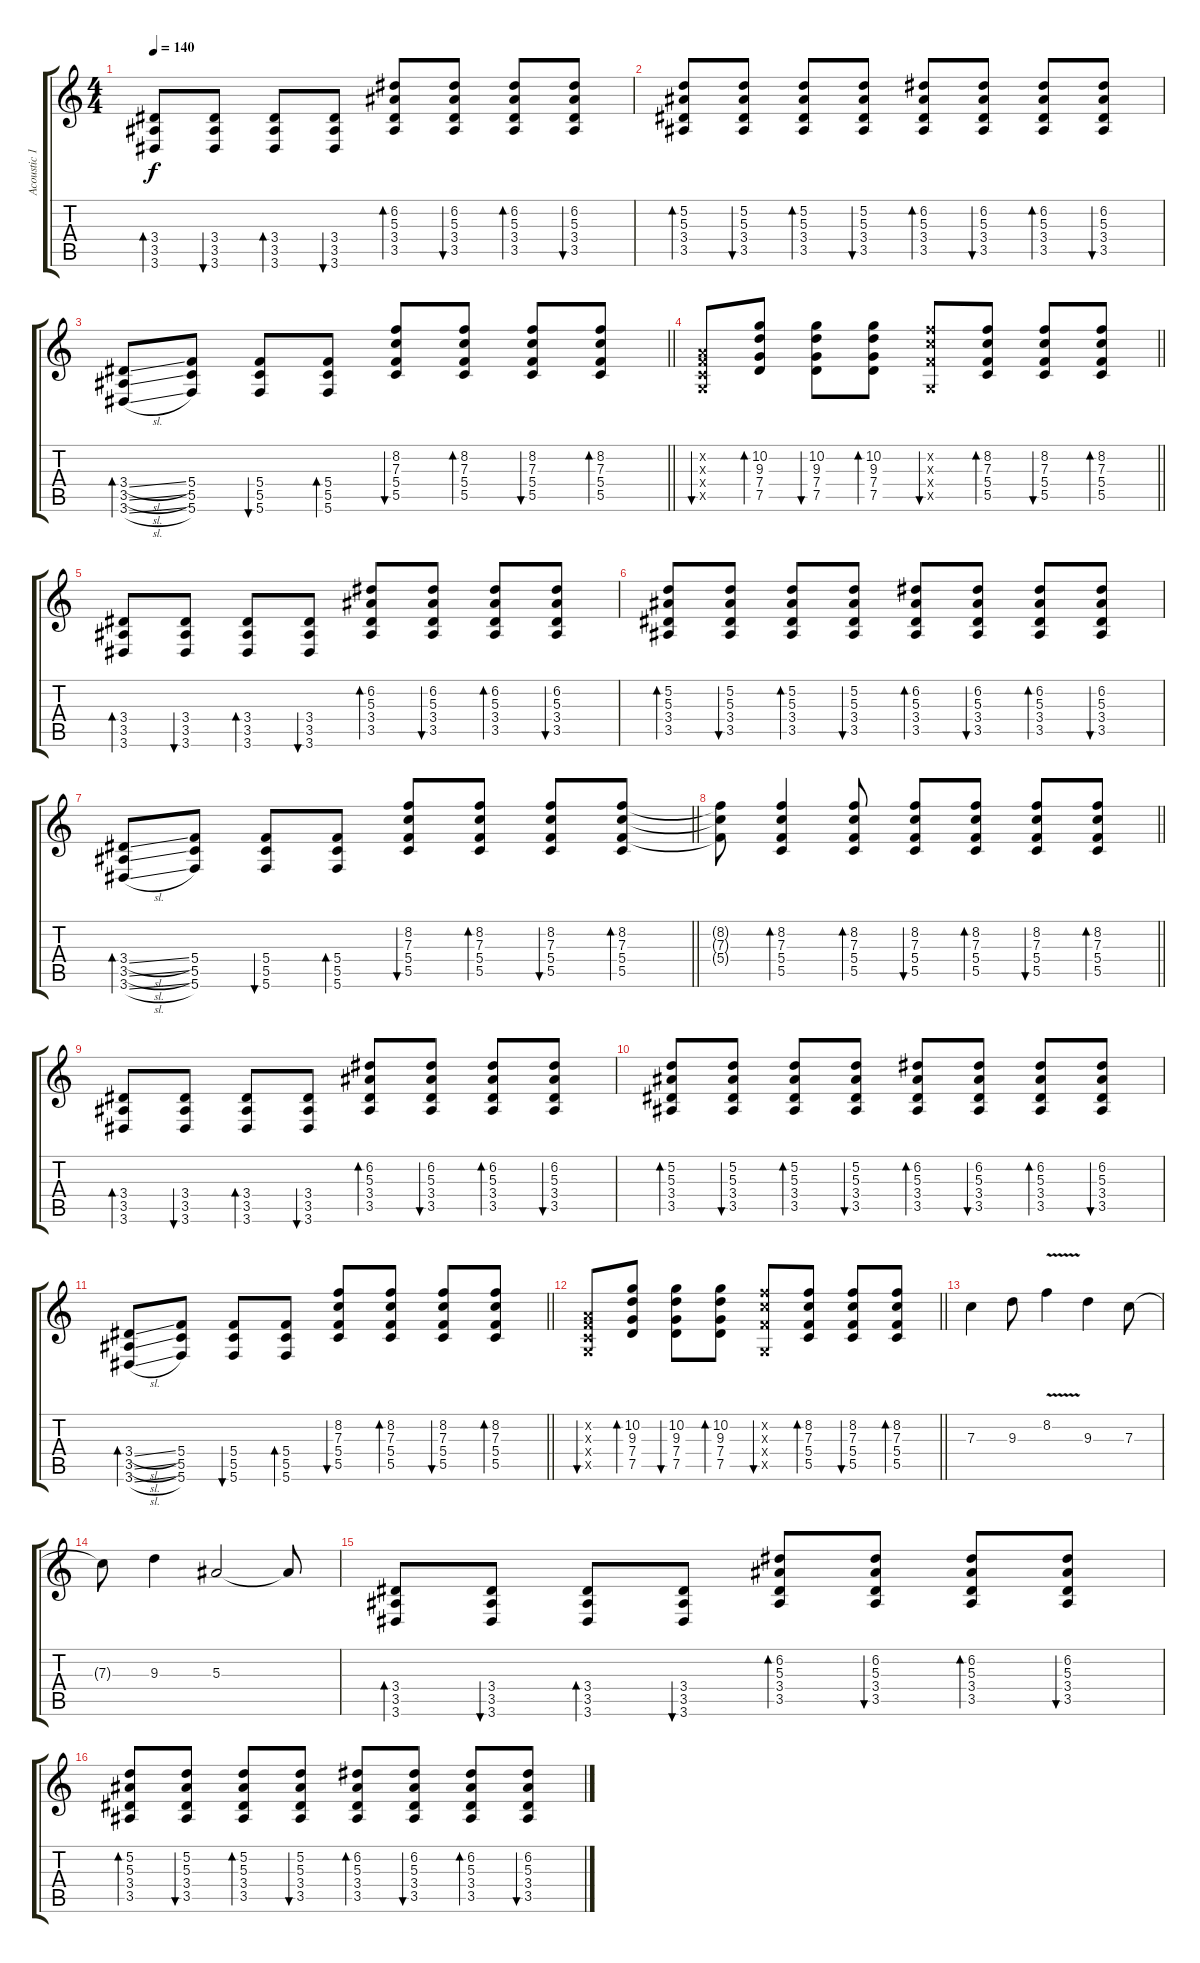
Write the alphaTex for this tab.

\track ("Acoustic 1" "Acoustic 1") {instrument acousticguitarsteel}
\staff {score tabs}
\tuning (D4 A3 F3 C3 G2 C2) {hide}
\ts (4 4)
\tempo 140
\clef g2
\ks c
(3.4 3.5 3.6).8{bd 60 dy f} (3.4 3.5 3.6).8{bu 60} (3.4 3.5 3.6).8{bd 60} (3.4 3.5 3.6).8{bu 60} (6.2 5.3 3.4 3.5).8{bd 60} (6.2 5.3 3.4 3.5).8{bu 60} (6.2 5.3 3.4 3.5).8{bd 60} (6.2 5.3 3.4 3.5).8{bu 60} |
(5.2 5.3 3.4 3.5).8{bd 60} (5.2 5.3 3.4 3.5).8{bu 60} (5.2 5.3 3.4 3.5).8{bd 60} (5.2 5.3 3.4 3.5).8{bu 60} (6.2 5.3 3.4 3.5).8{bd 60} (6.2 5.3 3.4 3.5).8{bu 60} (6.2 5.3 3.4 3.5).8{bd 60} (6.2 5.3 3.4 3.5).8{bu 60} |
\barLineRight lightlight
(3.4{sl} 3.5{sl} 3.6{sl}).8{bd 60} (5.4 5.5 5.6).8 (5.4 5.5 5.6).8{bu 60} (5.4 5.5 5.6).8{bd 60} (8.2 7.3 5.4 5.5).8{bu 60} (8.2 7.3 5.4 5.5).8{bd 60} (8.2 7.3 5.4 5.5).8{bu 60} (8.2 7.3 5.4 5.5).8{bd 60} |
\barLineRight lightlight
(0.2{x} 0.3{x} 0.4{x} 0.5{x}).8{bu 120} (10.2 9.3 7.4 7.5).8{bd 120} (10.2 9.3 7.4 7.5).8{bu 120} (10.2 9.3 7.4 7.5).8{bd 120} (8.2{x} 7.3{x} 5.4{x} 0.5{x}).8{bu 120} (8.2 7.3 5.4 5.5).8{bd 120} (8.2 7.3 5.4 5.5).8{bu 120} (8.2 7.3 5.4 5.5).8{bd 120} |
(3.4 3.5 3.6).8{bd 60} (3.4 3.5 3.6).8{bu 60} (3.4 3.5 3.6).8{bd 60} (3.4 3.5 3.6).8{bu 60} (6.2 5.3 3.4 3.5).8{bd 60} (6.2 5.3 3.4 3.5).8{bu 60} (6.2 5.3 3.4 3.5).8{bd 60} (6.2 5.3 3.4 3.5).8{bu 60} |
(5.2 5.3 3.4 3.5).8{bd 60} (5.2 5.3 3.4 3.5).8{bu 60} (5.2 5.3 3.4 3.5).8{bd 60} (5.2 5.3 3.4 3.5).8{bu 60} (6.2 5.3 3.4 3.5).8{bd 60} (6.2 5.3 3.4 3.5).8{bu 60} (6.2 5.3 3.4 3.5).8{bd 60} (6.2 5.3 3.4 3.5).8{bu 60} |
\barLineRight lightlight
(3.4{sl} 3.5{sl} 3.6{sl}).8{bd 60} (5.4 5.5 5.6).8 (5.4 5.5 5.6).8{bu 60} (5.4 5.5 5.6).8{bd 60} (8.2 7.3 5.4 5.5).8{bu 60} (8.2 7.3 5.4 5.5).8{bd 60} (8.2 7.3 5.4 5.5).8{bu 60} (8.2 7.3 5.4 5.5).8{bd 60} |
\barLineRight lightlight
(8.2{t} 7.3{t} 5.4{t}).8 (8.2 7.3 5.4 5.5).4{bd 120} (8.2 7.3 5.4 5.5).8{bd 120} (8.2 7.3 5.4 5.5).8{bu 120} (8.2 7.3 5.4 5.5).8{bd 120} (8.2 7.3 5.4 5.5).8{bu 120} (8.2 7.3 5.4 5.5).8{bd 120} |
(3.4 3.5 3.6).8{bd 60} (3.4 3.5 3.6).8{bu 60} (3.4 3.5 3.6).8{bd 60} (3.4 3.5 3.6).8{bu 60} (6.2 5.3 3.4 3.5).8{bd 60} (6.2 5.3 3.4 3.5).8{bu 60} (6.2 5.3 3.4 3.5).8{bd 60} (6.2 5.3 3.4 3.5).8{bu 60} |
(5.2 5.3 3.4 3.5).8{bd 60} (5.2 5.3 3.4 3.5).8{bu 60} (5.2 5.3 3.4 3.5).8{bd 60} (5.2 5.3 3.4 3.5).8{bu 60} (6.2 5.3 3.4 3.5).8{bd 60} (6.2 5.3 3.4 3.5).8{bu 60} (6.2 5.3 3.4 3.5).8{bd 60} (6.2 5.3 3.4 3.5).8{bu 60} |
\barLineRight lightlight
(3.4{sl} 3.5{sl} 3.6{sl}).8{bd 60} (5.4 5.5 5.6).8 (5.4 5.5 5.6).8{bu 60} (5.4 5.5 5.6).8{bd 60} (8.2 7.3 5.4 5.5).8{bu 60} (8.2 7.3 5.4 5.5).8{bd 60} (8.2 7.3 5.4 5.5).8{bu 60} (8.2 7.3 5.4 5.5).8{bd 60} |
\barLineRight lightlight
(0.2{x} 0.3{x} 0.4{x} 0.5{x}).8{bu 120} (10.2 9.3 7.4 7.5).8{bd 120} (10.2 9.3 7.4 7.5).8{bu 120} (10.2 9.3 7.4 7.5).8{bd 120} (8.2{x} 7.3{x} 5.4{x} 0.5{x}).8{bu 120} (8.2 7.3 5.4 5.5).8{bd 120} (8.2 7.3 5.4 5.5).8{bu 120} (8.2 7.3 5.4 5.5).8{bd 120} |
7.3.4 9.3.8 8.2{v}.4 9.3.4 7.3.8 |
7.3{t}.8 9.3.4 5.3.2 5.3{t}.8 |
(3.4 3.5 3.6).8{bd 60} (3.4 3.5 3.6).8{bu 60} (3.4 3.5 3.6).8{bd 60} (3.4 3.5 3.6).8{bu 60} (6.2 5.3 3.4 3.5).8{bd 60} (6.2 5.3 3.4 3.5).8{bu 60} (6.2 5.3 3.4 3.5).8{bd 60} (6.2 5.3 3.4 3.5).8{bu 60} |
(5.2 5.3 3.4 3.5).8{bd 60} (5.2 5.3 3.4 3.5).8{bu 60} (5.2 5.3 3.4 3.5).8{bd 60} (5.2 5.3 3.4 3.5).8{bu 60} (6.2 5.3 3.4 3.5).8{bd 60} (6.2 5.3 3.4 3.5).8{bu 60} (6.2 5.3 3.4 3.5).8{bd 60} (6.2 5.3 3.4 3.5).8{bu 60}
